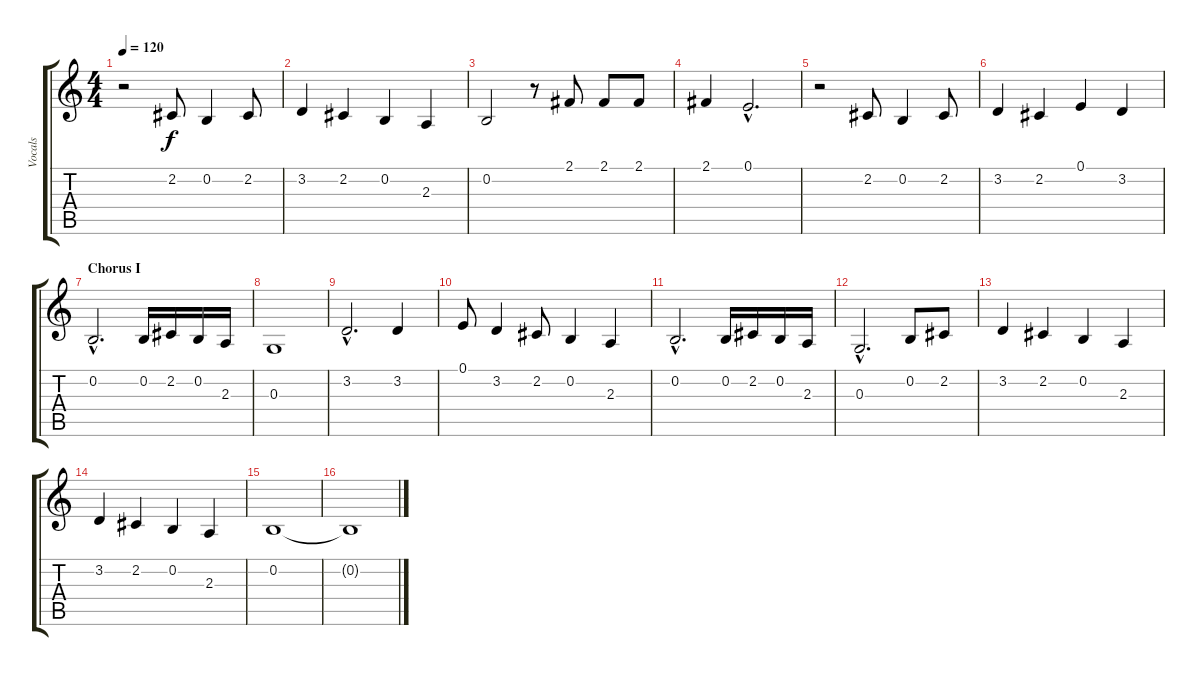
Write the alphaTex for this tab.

\track ("Vocals" "Vocals") {instrument synthbrass1}
\staff {score tabs}
\tuning (E4 B3 G3 D3 A2 E2) {hide}
\ts (4 4)
\tempo 120
\clef g2
\ks c
r.2{dy f} 2.2.8 0.2.4 2.2.8 |
3.2.4 2.2.4 0.2.4 2.3.4 |
0.2.2 r.8 2.1.8 2.1.8 2.1.8 |
2.1.4 0.1{hac}.2{d} |
r.2 2.2.8 0.2.4 2.2.8 |
3.2.4 2.2.4 0.1.4 3.2.4 |
\section ("" "Chorus I")
0.2{hac}.2{d} 0.2.16 2.2.16 0.2.16 2.3.16 |
0.3.1 |
3.2{hac}.2{d} 3.2.4 |
0.1.8 3.2.4 2.2.8 0.2.4 2.3.4 |
0.2{hac}.2{d} 0.2.16 2.2.16 0.2.16 2.3.16 |
0.3{hac}.2{d} 0.2.8 2.2.8 |
3.2.4 2.2.4 0.2.4 2.3.4 |
3.2.4 2.2.4 0.2.4 2.3.4 |
0.2.1{volume 5} |
0.2{t}.1
